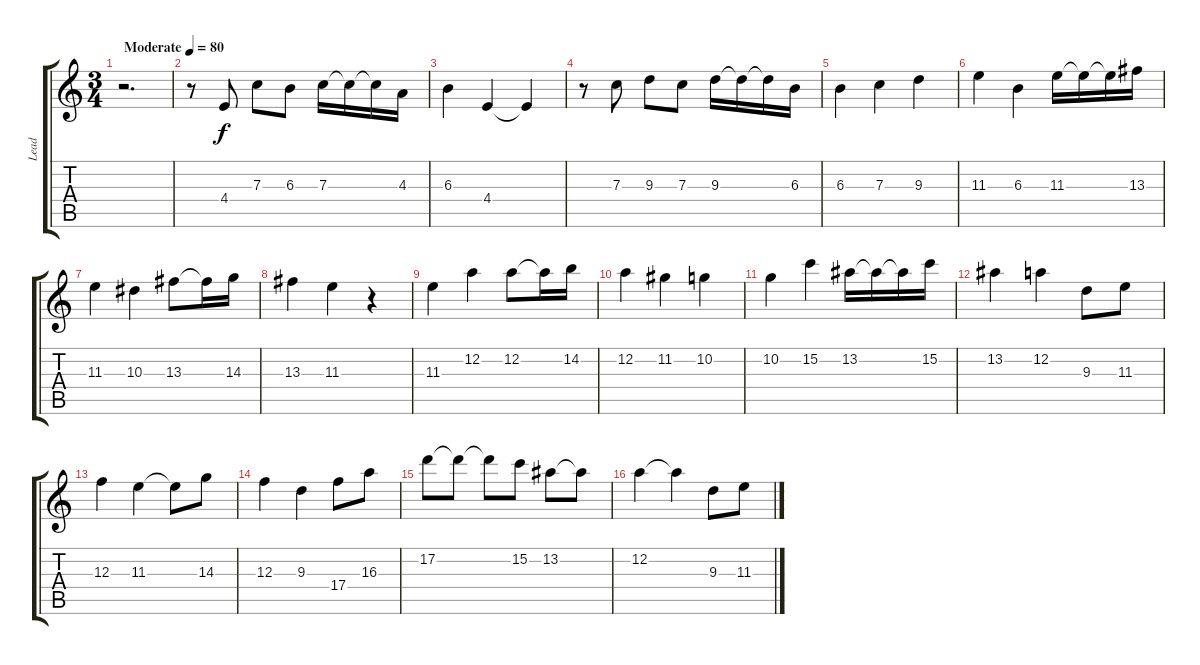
\track ("Lead" "Lead") {instrument distortionguitar}
\staff {score tabs}
\tuning (D4 A3 F3 C3 G2 C2) {hide}
\ts (3 4)
\tempo (80 "Moderate")
\clef g2
\ks c
r.2{d txt "" dy f instrument distortionguitar} |
r.8 4.4.8 7.3.8 6.3.8 7.3.16 7.3{t}.16 7.3{t}.16 4.3.16 |
6.3.4 4.4.4 4.4{t}.4 |
r.8 7.3.8 9.3.8 7.3.8 9.3.16 9.3{t}.16 9.3{t}.16 6.3.16 |
6.3.4 7.3.4 9.3.4 |
11.3.4 6.3.4 11.3.16 11.3{t}.16 11.3{t}.16 13.3.16 |
11.3.4 10.3.4 13.3.8 13.3{t}.16 14.3.16 |
13.3.4 11.3.4 r.4 |
11.3.4 12.2.4 12.2.8 12.2{t}.16 14.2.16 |
12.2.4 11.2.4 10.2.4 |
10.2.4 15.2.4 13.2.16 13.2{t}.16 13.2{t}.16 15.2.16 |
13.2.4 12.2.4 9.3.8 11.3.8 |
12.3.4 11.3.4 11.3{t}.8 14.3.8 |
12.3.4 9.3.4 17.4.8 16.3.8 |
17.2.8 17.2{t}.8 17.2{t}.8 15.2.8 13.2.8 13.2{t}.8 |
12.2.4 12.2{t}.4 9.3.8 11.3.8
